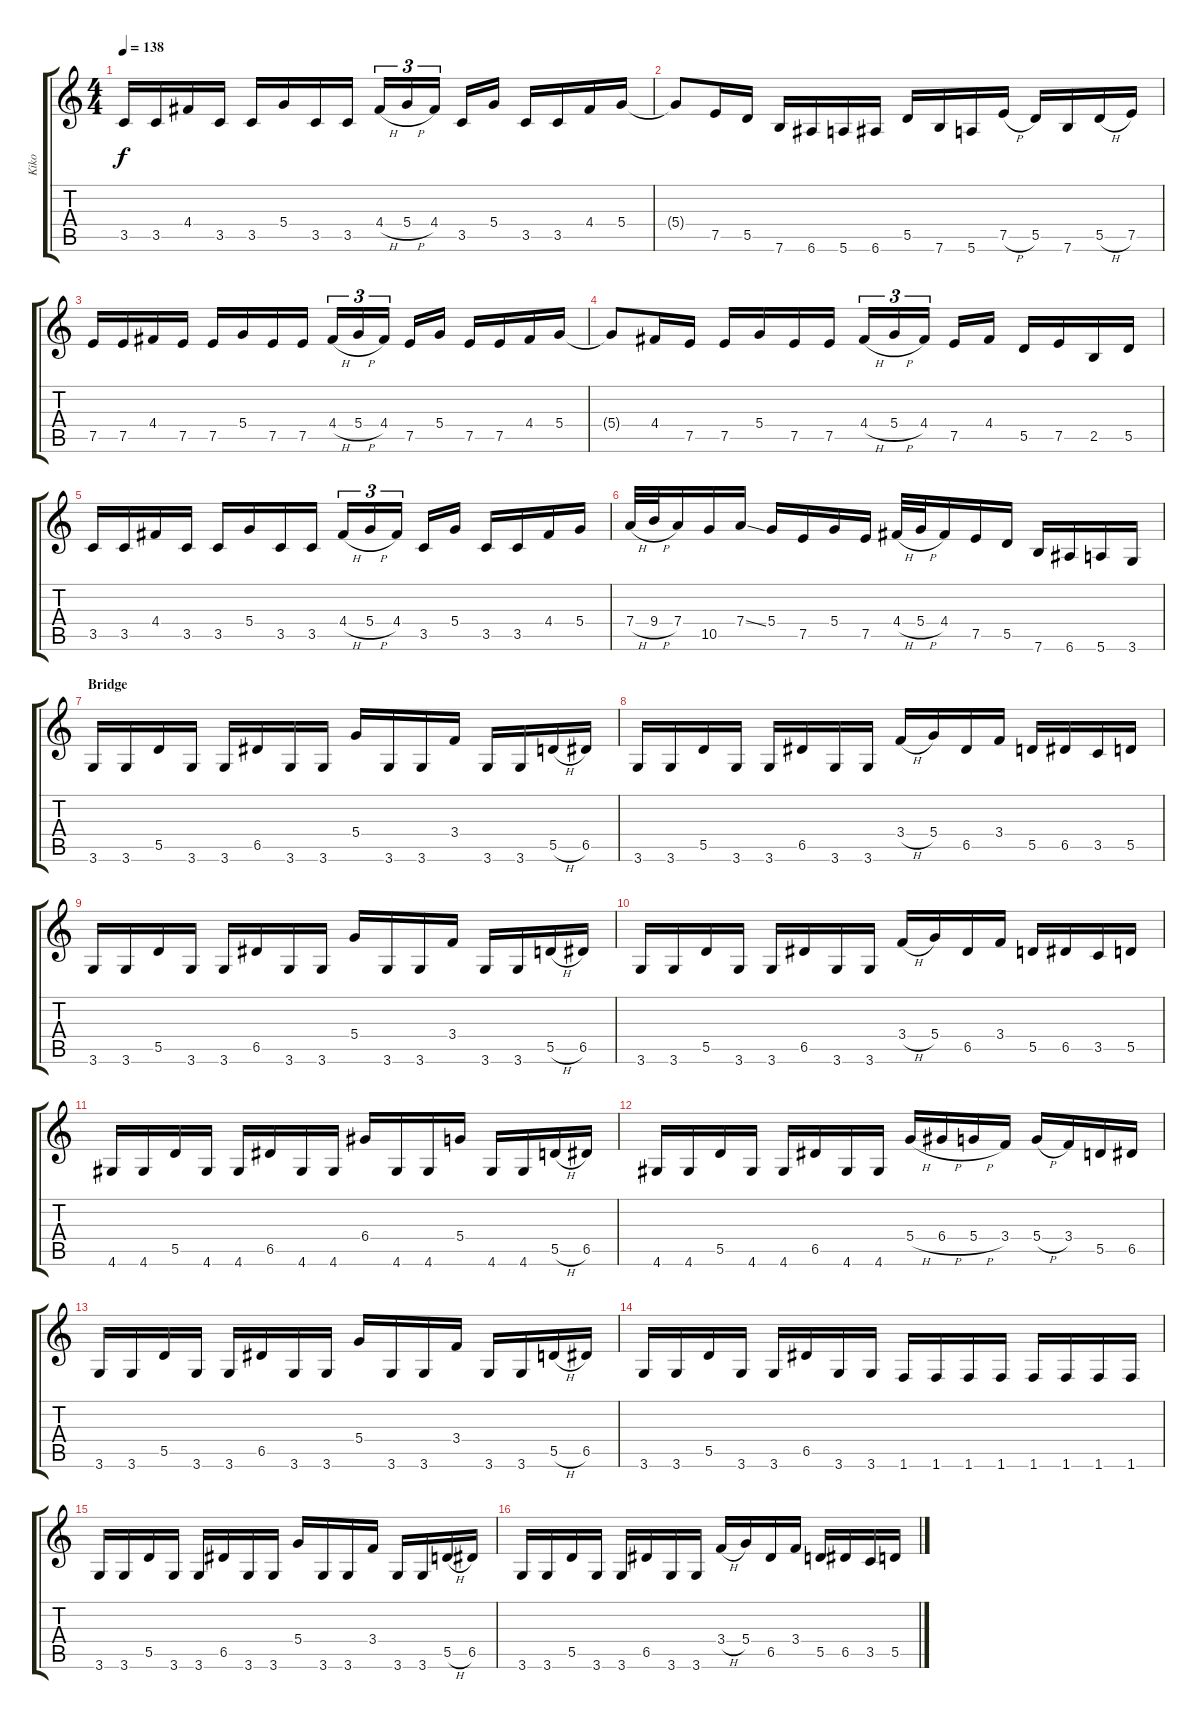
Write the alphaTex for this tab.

\track ("Kiko" "Kiko") {instrument distortionguitar}
\staff {score tabs}
\tuning (E4 B3 G3 D3 A2 E2) {hide}
\ts (4 4)
\tempo 138
\clef g2
\ks c
3.5.16{dy f} 3.5.16 4.4.16 3.5.16 3.5.16 5.4.16 3.5.16 3.5.16 4.4{h}.16{tu (3 2)} 5.4{h}.16{tu (3 2)} 4.4.16{tu (3 2)} 3.5.16 5.4.16 3.5.16 3.5.16 4.4.16 5.4.16 |
5.4{t}.8 7.5.16 5.5.16 7.6.16 6.6.16 5.6.16 6.6.16 5.5.16 7.6.16 5.6.16 7.5{h}.16 5.5.16 7.6.16 5.5{h}.16 7.5.16 |
7.5.16 7.5.16 4.4.16 7.5.16 7.5.16 5.4.16 7.5.16 7.5.16 4.4{h}.16{tu (3 2)} 5.4{h}.16{tu (3 2)} 4.4.16{tu (3 2)} 7.5.16 5.4.16 7.5.16 7.5.16 4.4.16 5.4.16 |
5.4{t}.8 4.4.16 7.5.16 7.5.16 5.4.16 7.5.16 7.5.16 4.4{h}.16{tu (3 2)} 5.4{h}.16{tu (3 2)} 4.4.16{tu (3 2)} 7.5.16 4.4.16 5.5.16 7.5.16 2.5.16 5.5.16 |
3.5.16 3.5.16 4.4.16 3.5.16 3.5.16 5.4.16 3.5.16 3.5.16 4.4{h}.16{tu (3 2)} 5.4{h}.16{tu (3 2)} 4.4.16{tu (3 2)} 3.5.16 5.4.16 3.5.16 3.5.16 4.4.16 5.4.16 |
7.4{h}.32 9.4{h}.32 7.4.16 10.5.16 7.4{ss}.16 5.4.16 7.5.16 5.4.16 7.5.16 4.4{h}.32 5.4{h}.32 4.4.16 7.5.16 5.5.16 7.6.16 6.6.16 5.6.16 3.6.16 |
\section ("" "Bridge")
3.6.16 3.6.16 5.5.16 3.6.16 3.6.16 6.5.16 3.6.16 3.6.16 5.4.16 3.6.16 3.6.16 3.4.16 3.6.16 3.6.16 5.5{h}.16 6.5.16 |
3.6.16 3.6.16 5.5.16 3.6.16 3.6.16 6.5.16 3.6.16 3.6.16 3.4{h}.16 5.4.16 6.5.16 3.4.16 5.5.16 6.5.16 3.5.16 5.5.16 |
3.6.16 3.6.16 5.5.16 3.6.16 3.6.16 6.5.16 3.6.16 3.6.16 5.4.16 3.6.16 3.6.16 3.4.16 3.6.16 3.6.16 5.5{h}.16 6.5.16 |
3.6.16 3.6.16 5.5.16 3.6.16 3.6.16 6.5.16 3.6.16 3.6.16 3.4{h}.16 5.4.16 6.5.16 3.4.16 5.5.16 6.5.16 3.5.16 5.5.16 |
4.6.16 4.6.16 5.5.16 4.6.16 4.6.16 6.5.16 4.6.16 4.6.16 6.4.16 4.6.16 4.6.16 5.4.16 4.6.16 4.6.16 5.5{h}.16 6.5.16 |
4.6.16 4.6.16 5.5.16 4.6.16 4.6.16 6.5.16 4.6.16 4.6.16 5.4{h}.16 6.4{h}.16 5.4{h}.16 3.4.16 5.4{h}.16 3.4.16 5.5.16 6.5.16 |
3.6.16 3.6.16 5.5.16 3.6.16 3.6.16 6.5.16 3.6.16 3.6.16 5.4.16 3.6.16 3.6.16 3.4.16 3.6.16 3.6.16 5.5{h}.16 6.5.16 |
3.6.16 3.6.16 5.5.16 3.6.16 3.6.16 6.5.16 3.6.16 3.6.16 1.6.16 1.6.16 1.6.16 1.6.16 1.6.16 1.6.16 1.6.16 1.6.16 |
3.6.16 3.6.16 5.5.16 3.6.16 3.6.16 6.5.16 3.6.16 3.6.16 5.4.16 3.6.16 3.6.16 3.4.16 3.6.16 3.6.16 5.5{h}.16 6.5.16 |
3.6.16 3.6.16 5.5.16 3.6.16 3.6.16 6.5.16 3.6.16 3.6.16 3.4{h}.16 5.4.16 6.5.16 3.4.16 5.5.16 6.5.16 3.5.16 5.5.16
